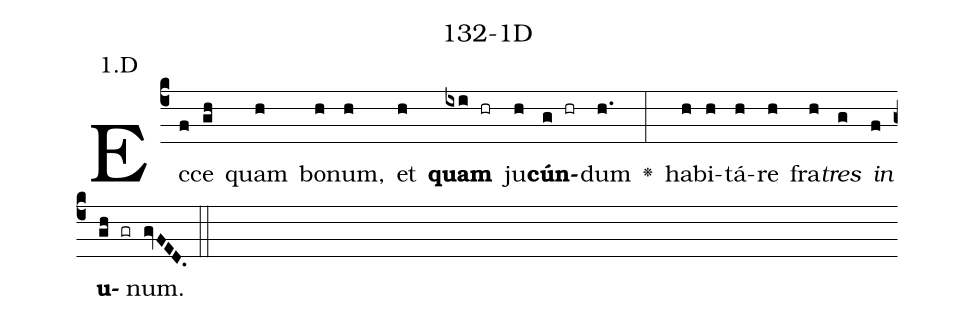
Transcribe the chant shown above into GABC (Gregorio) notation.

name: 132-1D;
annotation: 1.D;
%%
(c4)Ec(f)ce(gh) quam(h) bo(h)num,(h) et(h) <b>quam</b>(ixi hr) ju(h)<b>cún</b>(g hr)dum(h.) <v>\greheightstar</v>(:) ha(h)bi(h)tá(h)re(h) fra(h)<i>tres</i>(g) <i>in</i>(f) <b>u</b>(gh gr)num.(gvFED.) (::)


%E(h) u(h) o(g) u(f) a(gh) e.(gvFED.) (::)
